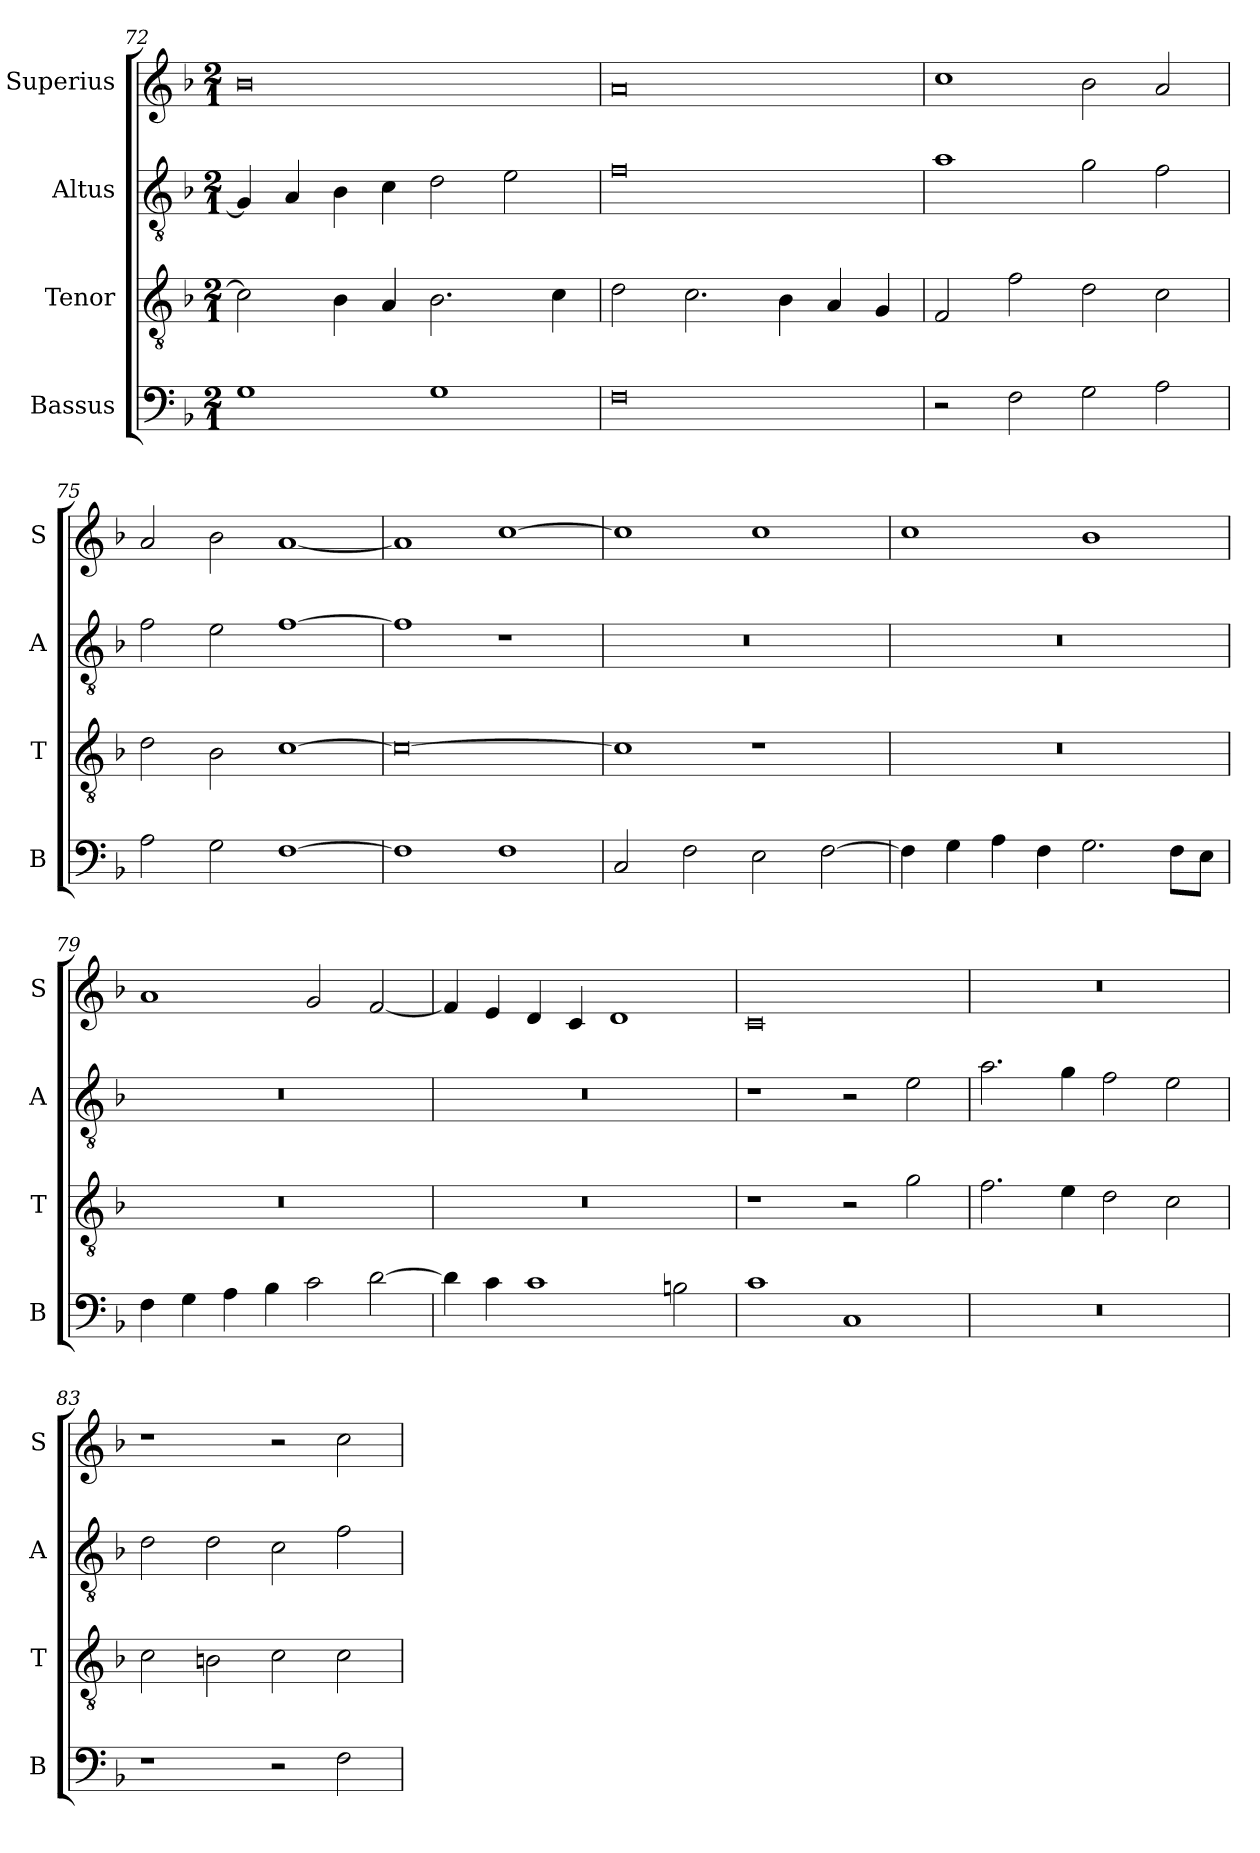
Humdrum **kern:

**kern	**kern	**kern	**kern
*part4	*part3	*part2	*part1
*staff4	*staff3	*staff2	*staff1
*I"Bassus	*I"Tenor	*I"Altus	*I"Superius
*I'B	*I'T	*I'A	*I'S
*clefF4	*clefGv2	*clefGv2	*clefG2
*k[b-]	*k[b-]	*k[b-]	*k[b-]
*F:	*F:	*F:	*F:
*M2/1	*M2/1	*M2/1	*M2/1
=72	=72	=72	=72
1G	2c]	4G]	0b-
.	.	4A	.
.	4B-	4B-	.
.	4A	4c	.
1G	2.B-	2d	.
.	.	2e	.
.	4c	.	.
=73	=73	=73	=73
0F	2d	0f	0a
.	2.c	.	.
.	4B-	.	.
.	4A	.	.
.	4G	.	.
=74	=74	=74	=74
2r	2F	1a	1cc
2F	2f	.	.
2G	2d	2g	2b-
2A	2c	2f	2a
=75	=75	=75	=75
2A	2d	2f	2a
2G	2B-	2e	2b-
[1F	[1c	[1f	[1a
=76	=76	=76	=76
1F]	0c_	1f]	1a]
1F	.	1r	[1cc
=77	=77	=77	=77
2C	1c]	0r	1cc]
2F	.	.	.
2E	1r	.	1cc
[2F	.	.	.
=78	=78	=78	=78
4F]	0r	0r	1cc
4G	.	.	.
4A	.	.	.
4F	.	.	.
2.G	.	.	1b-
8FL	.	.	.
8EJ	.	.	.
=79	=79	=79	=79
4F	0r	0r	1a
4G	.	.	.
4A	.	.	.
4B-	.	.	.
2c	.	.	2g
[2d	.	.	[2f
=80	=80	=80	=80
4d]	0r	0r	4f]
4c	.	.	4e
1c	.	.	4d
.	.	.	4c
.	.	.	1d
2Bn	.	.	.
=81	=81	=81	=81
1c	1r	1r	0c
1C	2r	2r	.
.	2g	2e	.
=82	=82	=82	=82
0r	2.f	2.a	0r
.	4e	4g	.
.	2d	2f	.
.	2c	2e	.
=83	=83	=83	=83
1r	2c	2d	1r
.	2Bn	2d	.
2r	2c	2c	2r
2F	2c	2f	2cc
=	=	=	=
*-	*-	*-	*-
